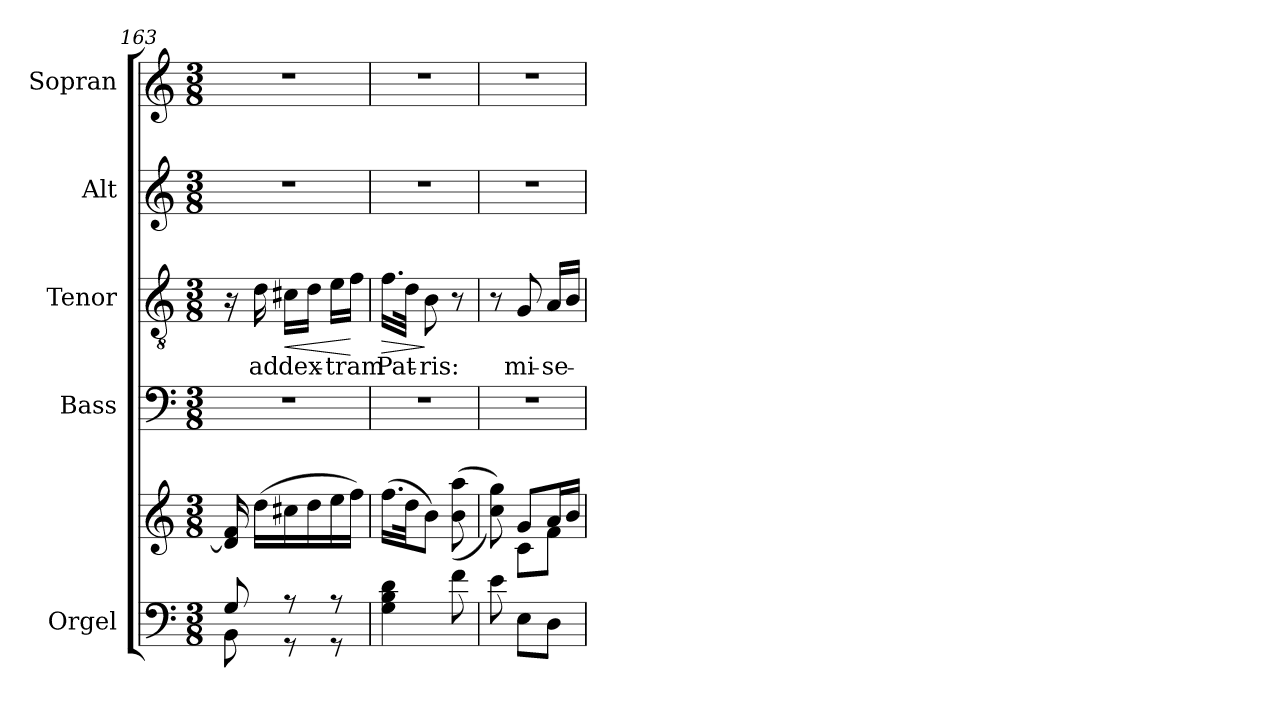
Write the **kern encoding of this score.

**kern	**kern	**kern	**kern	**text	**dynam	**kern	**kern
*part5	*part5	*part4	*part3	*part3	*part3	*part2	*part1
*staff6	*staff5	*staff4	*staff3	*staff3	*staff3	*staff2	*staff1
*I"Orgel	*	*I"Bass	*I"Tenor	*	*	*I"Alt	*I"Sopran
*I'Org.	*	*I'B.	*I'T.	*	*	*I'A.	*I'S.
*clefF4	*clefG2	*clefF4	*clefGv2	*	*	*clefG2	*clefG2
*k[]	*k[]	*k[]	*k[]	*	*	*k[]	*k[]
*C:	*C:	*C:	*C:	*	*	*C:	*C:
*M3/8	*M3/8	*M3/8	*M3/8	*	*	*M3/8	*M3/8
=163	=163	=163	=163	=163	=163	=163	=163
*^	*	*	*	*	*	*	*
8G/	8BB\	16d/] 16f/	4.r	16r	.	.	4.r	4.r
!	!	!	!	!	!LO:LY:b	!	!	!
.	.	(>16dd\LL	.	16d\	ad	.	.	.
!	!	!	!	!	!LO:LY:b	!LO:HP:b	!	!
8r	8r	16cc#X\	.	16c#X\LL	dex-	<	.	.
.	.	16dd\	.	16d\JJ	.	.	.	.
!	!	!	!	!	!LO:LY:b	!	!	!
8r	8r	16ee\	.	16e\LL	-tram	.	.	.
.	.	16ff\JJ)	.	16f\JJ	.	[	.	.
*v	*v	*	*	*	*	*	*	*
=164	=164	=164	=164	=164	=164	=164	=164
!	!	!	!	!LO:LY:b	!LO:HP:b	!	!
4G\ 4B\ 4d\	(>16.ff\LL	4.r	16.f\LL	Pat-	>	4.r	4.r
.	32dd\Jk	.	32d\JJk	.	.	.	.
!	!	!	!	!LO:LY:b	!	!	!
.	8b\J)	.	8B\	-ris:	]	.	.
8f\	(>(8b\ 8aa\	.	8r	.	.	.	.
=165	=165	=165	=165	=165	=165	=165	=165
*	*^	*	*	*	*	*	*
8e\	8cc\ 8gg\))	8ryy	4.r	8r	.	.	4.r	4.r
!	!	!	!	!	!LO:LY:b	!	!	!
8E\L	8g/L	8c\L	.	8G/	mi-	.	.	.
!	!	!	!	!	!LO:LY:b	!	!	!
8D\J	16a/L	8f\J	.	16A/LL	-se-	.	.	.
.	16b/JJ	.	.	16B/JJ	.	.	.	.
*	*v	*v	*	*	*	*	*	*
=	=	=	=	=	=	=	=
*-	*-	*-	*-	*-	*-	*-	*-
